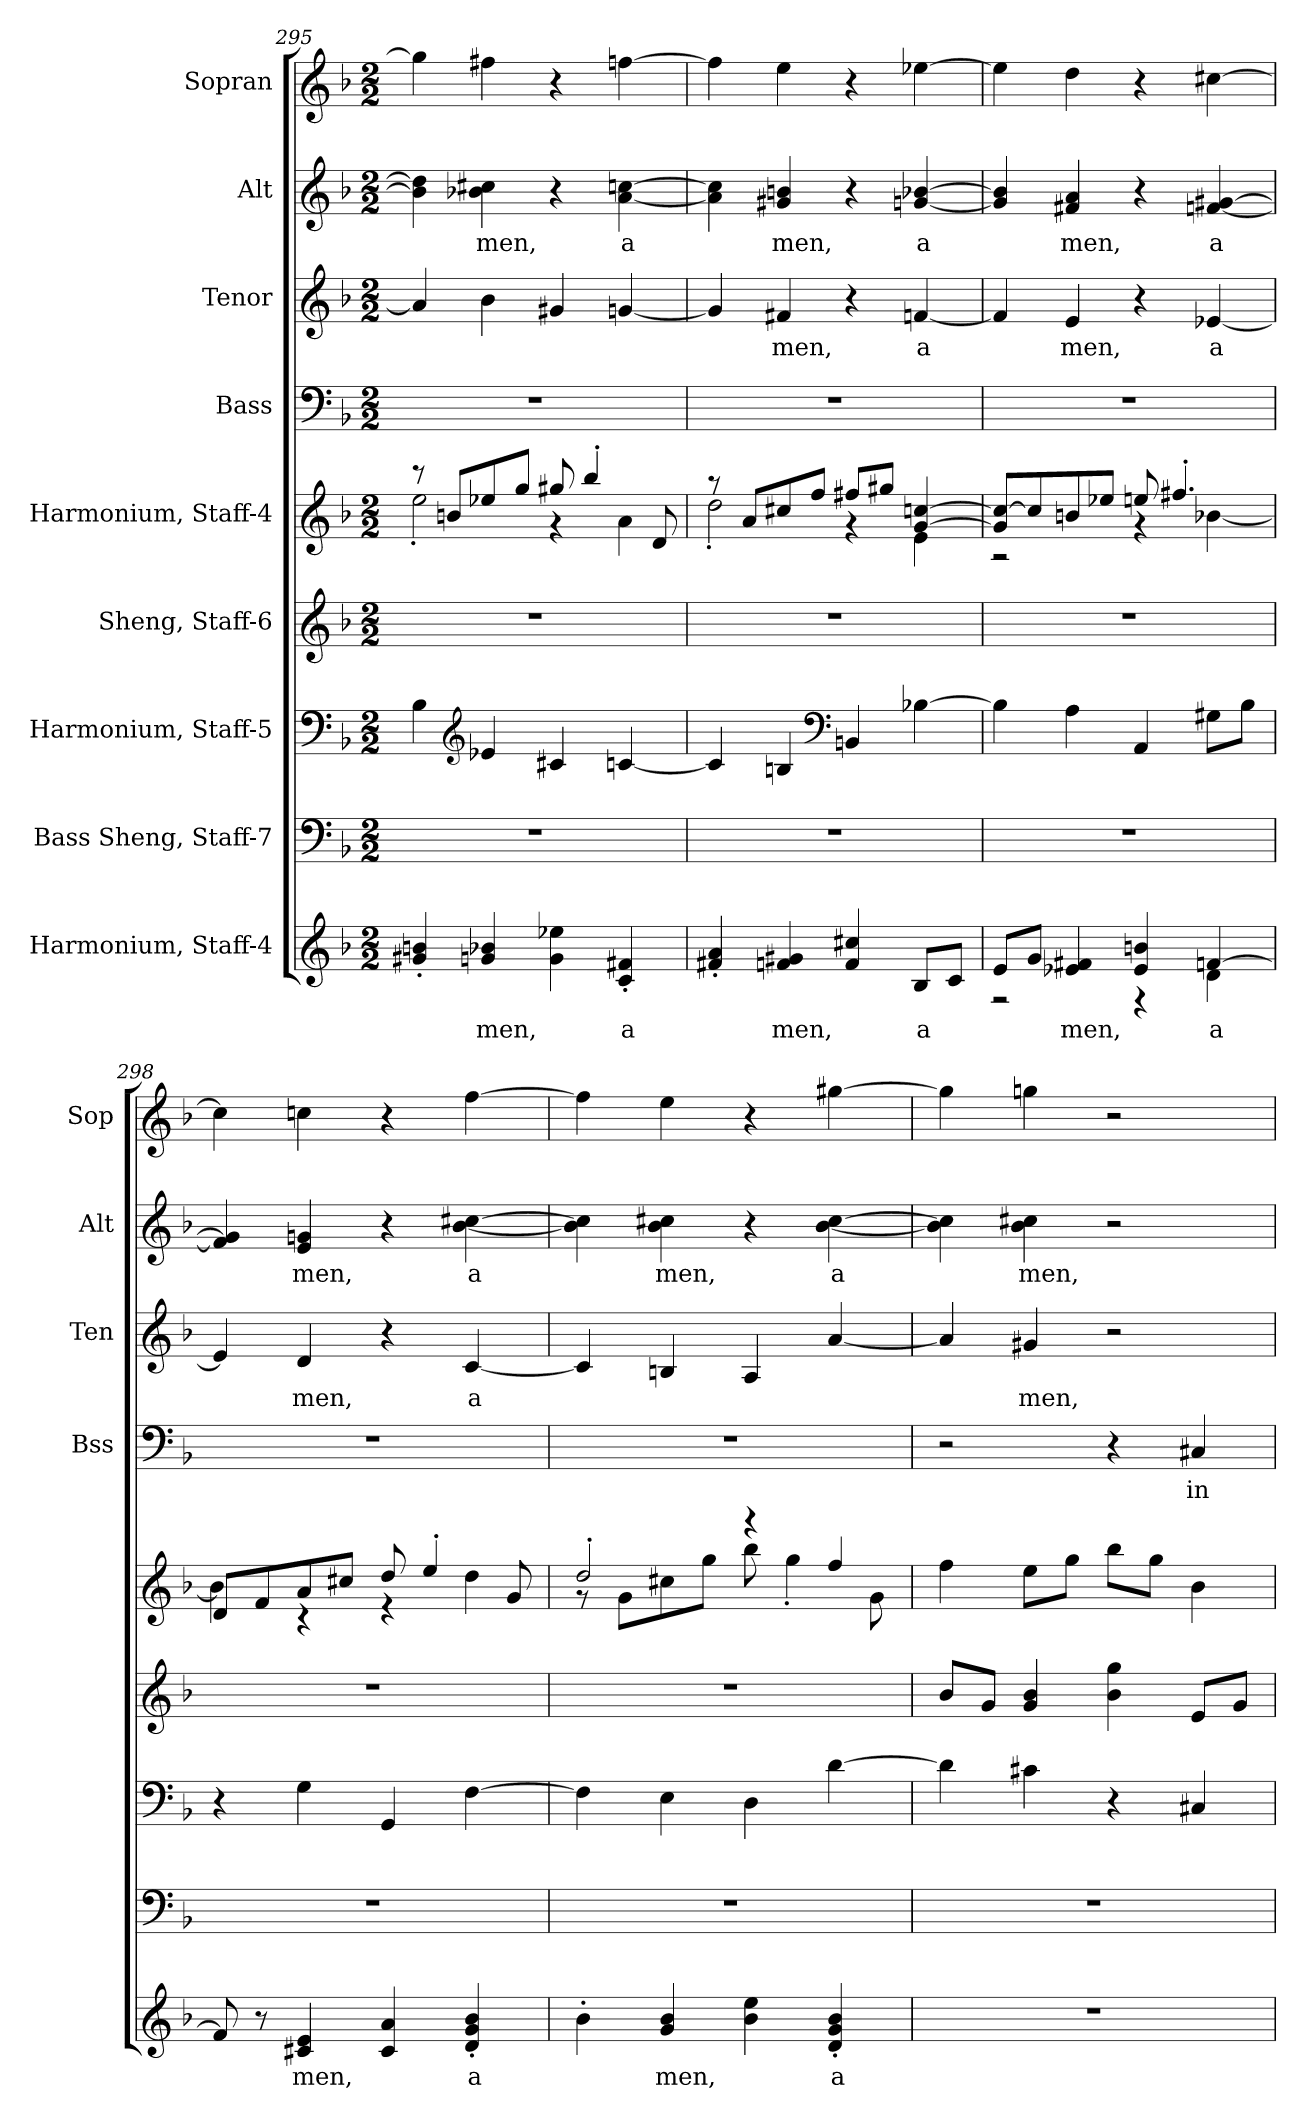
**kern	**text	**kern	**kern	**kern	**kern	**kern	**text	**kern	**text	**kern	**text	**kern
*part9	*part9	*part8	*part7	*part6	*part5	*part4	*part4	*part3	*part3	*part2	*part2	*part1
*staff9	*staff9	*staff8	*staff7	*staff6	*staff5	*staff4	*staff4	*staff3	*staff3	*staff2	*staff2	*staff1
*I"Harmonium, Staff-4	*	*I"Bass Sheng, Staff-7	*I"Harmonium, Staff-5	*I"Sheng, Staff-6	*I"Harmonium, Staff-4	*I"Bass	*	*I"Tenor	*	*I"Alt	*	*I"Sopran
*	*	*	*	*	*	*I'Bss	*	*I'Ten	*	*I'Alt	*	*I'Sop
*clefG2	*	*clefF4	*clefF4	*clefG2	*clefG2	*clefF4	*	*clefG2	*	*clefG2	*	*clefG2
*	*	*	*	*	*	*	*	*ITrd4c7	*	*ITrd2c3	*	*ITrd2c3
*k[b-]	*	*k[b-]	*k[b-]	*k[b-]	*k[b-]	*k[b-]	*	*k[b-e-]	*	*k[f#c#]	*	*k[f#c#]
*M2/2	*	*M2/2	*M2/2	*M2/2	*M2/2	*M2/2	*	*M2/2	*	*M2/2	*	*M2/2
=295	=295	=295	=295	=295	=295	=295	=295	=295	=295	=295	=295	=295
*	*	*	*	*	*^	*	*	*	*	*	*	*
4g#X/' 4bn/'	.	1r	4B-\	1r	8r	2ee'\	1r	.	4d/]	.	4g#\] 4b\]	.	4ee\]
.	.	.	.	.	8bn/L	.	.	.	.	.	.	.	.
*	*	*	*clefG2	*	*	*	*	*	*	*	*	*	*
4gn/ 4b-X/	men,	.	4e-X/	.	8ee-X/	.	.	.	4e-\	.	4gn\ 4a#X\	men,	4dd#X\
.	.	.	.	.	8gg/J	.	.	.	.	.	.	.	.
4g\ 4ee-X\	.	.	4c#X/	.	8gg#X/	4r	.	.	4c#X/	.	4r	.	4r
.	.	.	.	.	4bb-'/	.	.	.	.	.	.	.	.
4c/' 4f#X/'	a	.	[4cn/	.	.	4a\	.	.	[4cn/	.	[4f#\ [4an\	a	[4ddn\
.	.	.	.	.	8d/	.	.	.	.	.	.	.	.
=296	=296	=296	=296	=296	=296	=296	=296	=296	=296	=296	=296	=296	=296
4f#X/' 4a/'	.	1r	4c/]	1r	8r	2dd'\	1r	.	4c/]	.	4f#\] 4a\]	.	4dd\]
.	.	.	.	.	8a/L	.	.	.	.	.	.	.	.
4fn/ 4g#X/	men,	.	4Bn/	.	8cc#X/	.	.	.	4Bn/	men,	4e#X/ 4g#X/	men,	4cc#\
.	.	.	.	.	8ff/J	.	.	.	.	.	.	.	.
*	*	*	*clefF4	*	*	*	*	*	*	*	*	*	*
4f/ 4cc#X/	.	.	4BBn/	.	8ff#X/L	4r	.	.	4r	.	4r	.	4r
.	.	.	.	.	8gg#X/J	.	.	.	.	.	.	.	.
8B-/L	a	.	[4B-X\	.	[4g/ [4ccn/	4e\	.	.	[4B-X/	a	[4en/ [4gn/	a	[4ccn\
8c/J	.	.	.	.	.	.	.	.	.	.	.	.	.
!!LO:PB:g=z
=297	=297	=297	=297	=297	=297	=297	=297	=297	=297	=297	=297	=297	=297
*^	*	*	*	*	*	*	*	*	*	*	*	*	*
8e/L	2r	.	1r	4B-\]	1r	8g/] 8cc/_L	2r	1r	.	4B-/]	.	4e/] 4g/]	.	4cc\]
8g/J	.	.	.	.	.	8cc/]	.	.	.	.	.	.	.	.
4e-X/ 4f#X/	.	men,	.	4A\	.	8bn/	.	.	.	4A/	men,	4d#X/ 4f#/	men,	4b\
.	.	.	.	.	.	8ee-X/J	.	.	.	.	.	.	.	.
4e-/ 4bn/	4r	.	.	4AA/	.	8een/	4r	.	.	4r	.	4r	.	4r
.	.	.	.	.	.	4.ff#X'/	.	.	.	.	.	.	.	.
[4fn/	4d\	a	.	8G#X\L	.	.	[4b-X\	.	.	[4A-X/	a	[4dn/ [4e#X/	a	[4a#X\
.	.	.	.	8B-\J	.	.	.	.	.	.	.	.	.	.
*v	*v	*	*	*	*	*	*	*	*	*	*	*	*	*
=298	=298	=298	=298	=298	=298	=298	=298	=298	=298	=298	=298	=298	=298
8f/]	.	1r	4r	1r	8d/L	4b-\]	1r	.	4A-/]	.	4d/] 4e#/]	.	4a#\]
8r	.	.	.	.	8f/	.	.	.	.	.	.	.	.
4c#X/ 4e/	men,	.	4G\	.	8a/	4r	.	.	4G/	men,	4c#/ 4en/	men,	4an\
.	.	.	.	.	8cc#X/J	.	.	.	.	.	.	.	.
4c#/ 4a/	.	.	4GG/	.	8dd/	4r	.	.	4r	.	4r	.	4r
.	.	.	.	.	4ee'/	.	.	.	.	.	.	.	.
4d/' 4g/' 4b-/'	a	.	[4F\	.	.	4dd\	.	.	[4F/	a	[4g\ [4a#X\	a	[4dd\
.	.	.	.	.	8g/	.	.	.	.	.	.	.	.
=299	=299	=299	=299	=299	=299	=299	=299	=299	=299	=299	=299	=299	=299
4b-'\	.	1r	4F\]	1r	2dd'/	8r	1r	.	4F/]	.	4g\] 4a#\]	.	4dd\]
.	.	.	.	.	.	8g\L	.	.	.	.	.	.	.
4g/ 4b-/	men,	.	4E\	.	.	8cc#X\	.	.	4En/	.	4g\ 4a#X\	men,	4cc#\
.	.	.	.	.	.	8gg\J	.	.	.	.	.	.	.
4b-\ 4ee\	.	.	4D\	.	4r	8bb-\	.	.	4D/	.	4r	.	4r
.	.	.	.	.	.	4gg'\	.	.	.	.	.	.	.
4d/' 4g/' 4b-/'	a	.	[4d\	.	4ff/	.	.	.	[4d/	.	[4g\ [4a#\	a	[4ee#X\
.	.	.	.	.	.	8g\	.	.	.	.	.	.	.
*	*	*	*	*	*v	*v	*	*	*	*	*	*	*
!!LO:PB:g=z
=300	=300	=300	=300	=300	=300	=300	=300	=300	=300	=300	=300	=300
1r	.	1r	4d\]	8b-/L	4ff\	2r	.	4d/]	.	4g\] 4a#\]	.	4ee#\]
.	.	.	.	8g/J	.	.	.	.	.	.	.	.
.	.	.	4c#X\	4g/ 4b-/	8ee\L	.	.	4c#X/	men,	4g\ 4a#X\	men,	4een\
.	.	.	.	.	8gg\J	.	.	.	.	.	.	.
.	.	.	4r	4b-\ 4gg\	8bb-\L	4r	.	2r	.	2r	.	2r
.	.	.	.	.	8gg\J	.	.	.	.	.	.	.
.	.	.	4C#X/	8e/L	4b-\	4C#X/	in	.	.	.	.	.
.	.	.	.	8g/J	.	.	.	.	.	.	.	.
=	=	=	=	=	=	=	=	=	=	=	=	=
*-	*-	*-	*-	*-	*-	*-	*-	*-	*-	*-	*-	*-
